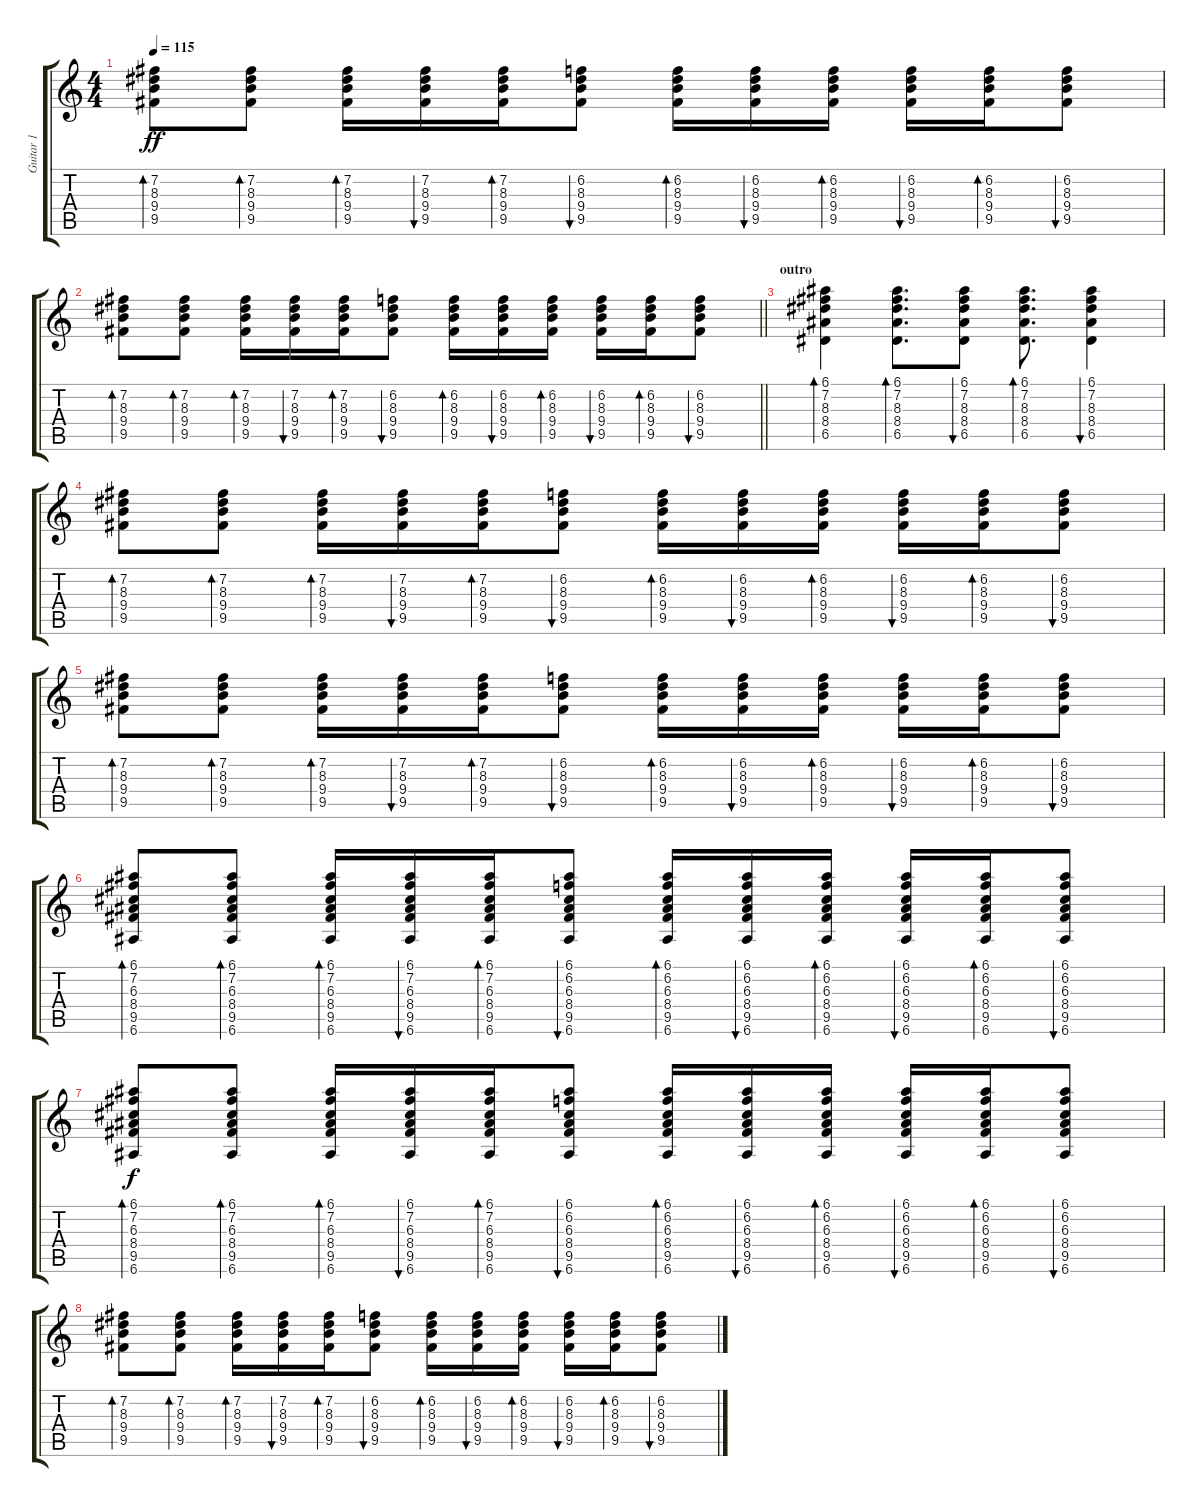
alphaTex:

\track ("Guitar 1" "Guitar 1") {instrument acousticguitarsteel}
\staff {score tabs}
\tuning (E4 B3 G3 D3 A2 E2) {hide}
\ts (4 4)
\tempo 115
\clef g2
\ks c
(7.2 8.3 9.4 9.5).8{bd 60 dy ff} (7.2 8.3 9.4 9.5).8{bd 60} (7.2 8.3 9.4 9.5).16{bd 60} (7.2 8.3 9.4 9.5).16{bu 60} (7.2 8.3 9.4 9.5).16{bd 60} (6.2 8.3 9.4 9.5).8{bu 120} (6.2 8.3 9.4 9.5).16{bd 30} (6.2 8.3 9.4 9.5).16{bu 30} (6.2 8.3 9.4 9.5).16{bd 30} (6.2 8.3 9.4 9.5).16{bu 30} (6.2 8.3 9.4 9.5).16{bd 30} (6.2 8.3 9.4 9.5).8{bu 30} |
\barLineRight lightlight
(7.2 8.3 9.4 9.5).8{bd 60} (7.2 8.3 9.4 9.5).8{bd 60} (7.2 8.3 9.4 9.5).16{bd 60} (7.2 8.3 9.4 9.5).16{bu 60} (7.2 8.3 9.4 9.5).16{bd 60} (6.2 8.3 9.4 9.5).8{bu 120} (6.2 8.3 9.4 9.5).16{bd 30} (6.2 8.3 9.4 9.5).16{bu 30} (6.2 8.3 9.4 9.5).16{bd 30} (6.2 8.3 9.4 9.5).16{bu 30} (6.2 8.3 9.4 9.5).16{bd 30} (6.2 8.3 9.4 9.5).8{bu 30} |
\section ("" "outro")
(6.1 7.2 8.3 8.4 6.5).4{bd 60} (6.1 7.2 8.3 8.4 6.5).8{d bd 60} (6.1 7.2 8.3 8.4 6.5).8{bu 120} (6.1 7.2 8.3 8.4 6.5).8{d bd 30} (6.1 7.2 8.3 8.4 6.5).4{bu 30} |
(7.2 8.3 9.4 9.5).8{bd 60} (7.2 8.3 9.4 9.5).8{bd 60} (7.2 8.3 9.4 9.5).16{bd 60} (7.2 8.3 9.4 9.5).16{bu 60} (7.2 8.3 9.4 9.5).16{bd 60} (6.2 8.3 9.4 9.5).8{bu 120} (6.2 8.3 9.4 9.5).16{bd 30} (6.2 8.3 9.4 9.5).16{bu 30} (6.2 8.3 9.4 9.5).16{bd 30} (6.2 8.3 9.4 9.5).16{bu 30} (6.2 8.3 9.4 9.5).16{bd 30} (6.2 8.3 9.4 9.5).8{bu 30} |
(7.2 8.3 9.4 9.5).8{bd 60} (7.2 8.3 9.4 9.5).8{bd 60} (7.2 8.3 9.4 9.5).16{bd 60} (7.2 8.3 9.4 9.5).16{bu 60} (7.2 8.3 9.4 9.5).16{bd 60} (6.2 8.3 9.4 9.5).8{bu 120} (6.2 8.3 9.4 9.5).16{bd 30} (6.2 8.3 9.4 9.5).16{bu 30} (6.2 8.3 9.4 9.5).16{bd 30} (6.2 8.3 9.4 9.5).16{bu 30} (6.2 8.3 9.4 9.5).16{bd 30} (6.2 8.3 9.4 9.5).8{bu 30} |
(6.1 7.2 6.3 8.4 9.5 6.6).8{bd 60} (6.1 7.2 6.3 8.4 9.5 6.6).8{bd 60} (6.1 7.2 6.3 8.4 9.5 6.6).16{bd 60} (6.1 7.2 6.3 8.4 9.5 6.6).16{bu 60} (6.1 7.2 6.3 8.4 9.5 6.6).16{bd 60} (6.1 6.2 6.3 8.4 9.5 6.6).8{bu 120} (6.1 6.2 6.3 8.4 9.5 6.6).16{bd 30} (6.1 6.2 6.3 8.4 9.5 6.6).16{bu 30} (6.1 6.2 6.3 8.4 9.5 6.6).16{bd 30} (6.1 6.2 6.3 8.4 9.5 6.6).16{bu 30} (6.1 6.2 6.3 8.4 9.5 6.6).16{bd 30} (6.1 6.2 6.3 8.4 9.5 6.6).8{bu 30} |
(6.1 7.2 6.3 8.4 9.5 6.6).8{bd 60 dy f} (6.1 7.2 6.3 8.4 9.5 6.6).8{bd 60} (6.1 7.2 6.3 8.4 9.5 6.6).16{bd 60} (6.1 7.2 6.3 8.4 9.5 6.6).16{bu 60} (6.1 7.2 6.3 8.4 9.5 6.6).16{bd 60} (6.1 6.2 6.3 8.4 9.5 6.6).8{bu 120} (6.1 6.2 6.3 8.4 9.5 6.6).16{bd 30} (6.1 6.2 6.3 8.4 9.5 6.6).16{bu 30} (6.1 6.2 6.3 8.4 9.5 6.6).16{bd 30} (6.1 6.2 6.3 8.4 9.5 6.6).16{bu 30} (6.1 6.2 6.3 8.4 9.5 6.6).16{bd 30} (6.1 6.2 6.3 8.4 9.5 6.6).8{bu 30} |
(7.2 8.3 9.4 9.5).8{bd 60} (7.2 8.3 9.4 9.5).8{bd 60} (7.2 8.3 9.4 9.5).16{bd 60} (7.2 8.3 9.4 9.5).16{bu 60} (7.2 8.3 9.4 9.5).16{bd 60} (6.2 8.3 9.4 9.5).8{bu 120} (6.2 8.3 9.4 9.5).16{bd 30} (6.2 8.3 9.4 9.5).16{bu 30} (6.2 8.3 9.4 9.5).16{bd 30} (6.2 8.3 9.4 9.5).16{bu 30} (6.2 8.3 9.4 9.5).16{bd 30} (6.2 8.3 9.4 9.5).8{bu 30}
